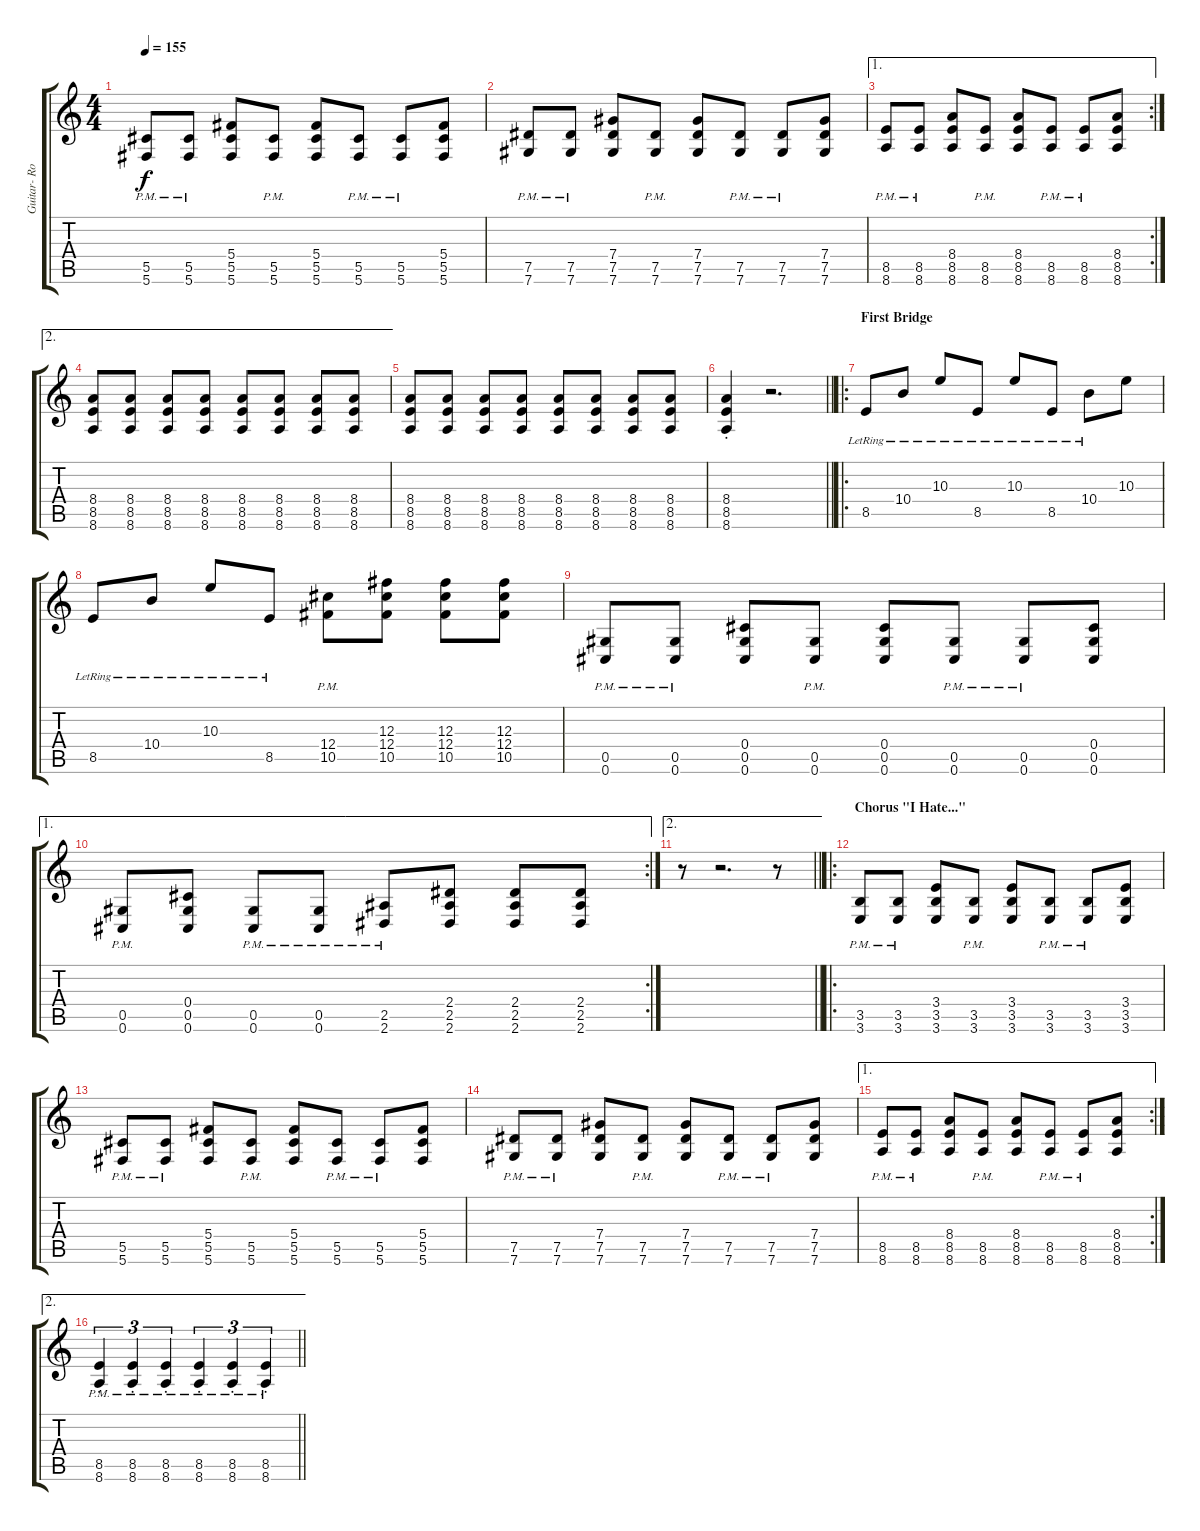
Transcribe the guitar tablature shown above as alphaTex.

\track ("Guitar- Rory Clewlow" "Guitar- Ro") {instrument overdrivenguitar}
\staff {score tabs}
\tuning (Eb4 Bb3 Gb3 Db3 Ab2 Db2) {hide}
\ts (4 4)
\tempo 155
\clef g2
\ks c
(5.5{pm} 5.6{pm}).8{dy f} (5.5{pm} 5.6{pm}).8 (5.4 5.5 5.6).8 (5.5{pm} 5.6{pm}).8 (5.4 5.5 5.6).8 (5.5{pm} 5.6{pm}).8 (5.5{pm} 5.6{pm}).8 (5.4 5.5 5.6).8 |
(7.5{pm} 7.6{pm}).8 (7.5{pm} 7.6{pm}).8 (7.4 7.5 7.6).8 (7.5{pm} 7.6{pm}).8 (7.4 7.5 7.6).8 (7.5{pm} 7.6{pm}).8 (7.5{pm} 7.6{pm}).8 (7.4 7.5 7.6).8 |
\ae 1
\rc 2
(8.5{pm} 8.6{pm}).8 (8.5{pm} 8.6{pm}).8 (8.4 8.5 8.6).8 (8.5{pm} 8.6{pm}).8 (8.4 8.5 8.6).8 (8.5{pm} 8.6{pm}).8 (8.5{pm} 8.6{pm}).8 (8.4 8.5 8.6).8 |
\ae 2
(8.4 8.5 8.6).8 (8.4 8.5 8.6).8 (8.4 8.5 8.6).8 (8.4 8.5 8.6).8 (8.4 8.5 8.6).8 (8.4 8.5 8.6).8 (8.4 8.5 8.6).8 (8.4 8.5 8.6).8 |
(8.4 8.5 8.6).8 (8.4 8.5 8.6).8 (8.4 8.5 8.6).8 (8.4 8.5 8.6).8 (8.4 8.5 8.6).8 (8.4 8.5 8.6).8 (8.4 8.5 8.6).8 (8.4 8.5 8.6).8 |
\barLineRight lightlight
(8.4{st} 8.5{st} 8.6{st}).4 r.2{d} |
\ro
\section ("" "First Bridge")
8.5{lr}.8 10.4{lr}.8 10.3{lr}.8 8.5{lr}.8 10.3{lr}.8 8.5{lr}.8 10.4{lr}.8 10.3.8 |
8.5{lr}.8 10.4{lr}.8 10.3{lr}.8 8.5{lr}.8 (12.4{pm} 10.5{pm}).8 (12.3 12.4 10.5).8 (12.3 12.4 10.5).8 (12.3 12.4 10.5).8 |
(0.5{pm} 0.6{pm}).8 (0.5{pm} 0.6{pm}).8 (0.4 0.5 0.6).8 (0.5{pm} 0.6{pm}).8 (0.4 0.5 0.6).8 (0.5{pm} 0.6{pm}).8 (0.5{pm} 0.6{pm}).8 (0.4 0.5 0.6).8 |
\ae 1
\rc 2
(0.5{pm} 0.6{pm}).8 (0.4 0.5 0.6).8 (0.5{pm} 0.6{pm}).8 (0.5{pm} 0.6{pm}).8 (2.5{pm} 2.6{pm}).8 (2.4 2.5 2.6).8 (2.4 2.5 2.6).8 (2.4 2.5 2.6).8 |
\ae 2
\barLineRight lightlight
r.8 r.2{d} r.8 |
\ro
\section ("" "Chorus \"I Hate...\"")
(3.5{pm} 3.6{pm}).8 (3.5{pm} 3.6{pm}).8 (3.4 3.5 3.6).8 (3.5{pm} 3.6{pm}).8 (3.4 3.5 3.6).8 (3.5{pm} 3.6{pm}).8 (3.5{pm} 3.6{pm}).8 (3.4 3.5 3.6).8 |
(5.5{pm} 5.6{pm}).8 (5.5{pm} 5.6{pm}).8 (5.4 5.5 5.6).8 (5.5{pm} 5.6{pm}).8 (5.4 5.5 5.6).8 (5.5{pm} 5.6{pm}).8 (5.5{pm} 5.6{pm}).8 (5.4 5.5 5.6).8 |
(7.5{pm} 7.6{pm}).8 (7.5{pm} 7.6{pm}).8 (7.4 7.5 7.6).8 (7.5{pm} 7.6{pm}).8 (7.4 7.5 7.6).8 (7.5{pm} 7.6{pm}).8 (7.5{pm} 7.6{pm}).8 (7.4 7.5 7.6).8 |
\ae 1
\rc 2
(8.5{pm} 8.6{pm}).8 (8.5{pm} 8.6{pm}).8 (8.4 8.5 8.6).8 (8.5{pm} 8.6{pm}).8 (8.4 8.5 8.6).8 (8.5{pm} 8.6{pm}).8 (8.5{pm} 8.6{pm}).8 (8.4 8.5 8.6).8 |
\ae 2
\barLineRight lightlight
(8.5{pm st} 8.6{pm st}).4{tu (3 2)} (8.5{pm st} 8.6{pm st}).4{tu (3 2)} (8.5{pm st} 8.6{pm st}).4{tu (3 2)} (8.5{pm st} 8.6{pm st}).4{tu (3 2)} (8.5{pm st} 8.6{pm st}).4{tu (3 2)} (8.5{pm st} 8.6{pm st}).4{tu (3 2)}
